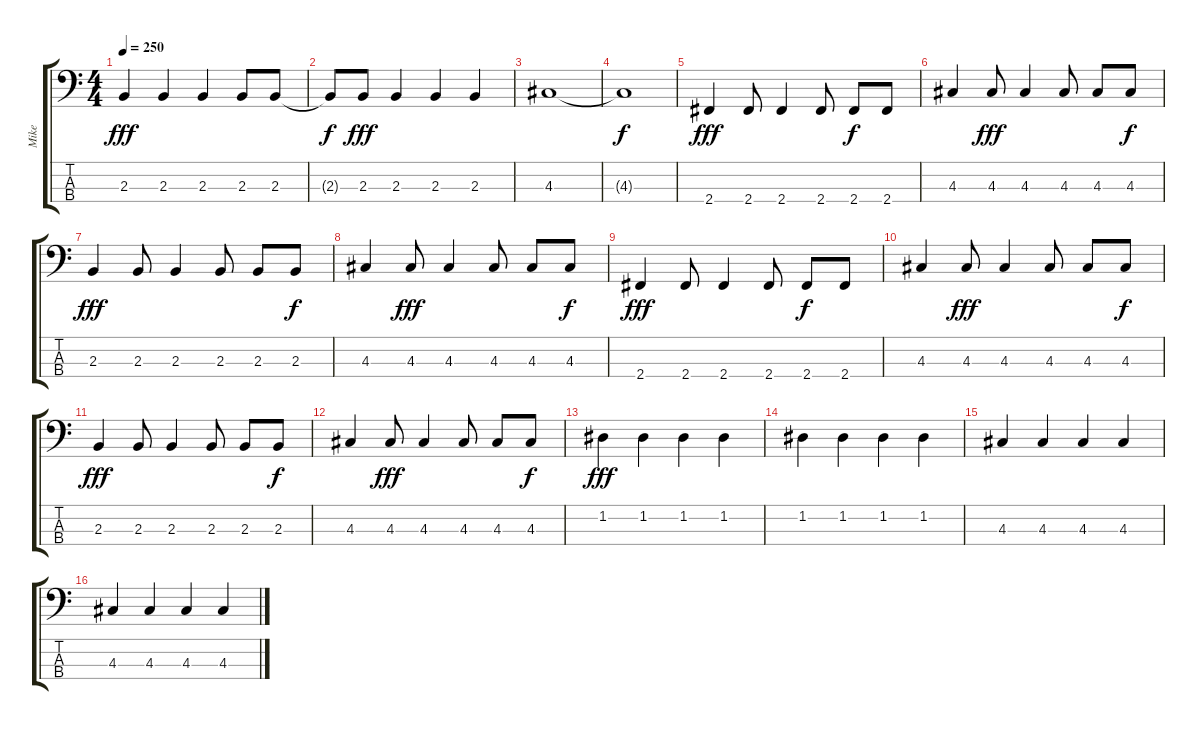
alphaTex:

\track ("Mike" "Mike") {instrument electricbasspick}
\staff {score tabs}
\tuning (G2 D2 A1 E1) {hide}
\ts (4 4)
\tempo 250
\clef f4
\ks c
2.3.4{dy fff} 2.3.4 2.3.4 2.3.8 2.3.8 |
2.3{t}.8{dy f} 2.3.8{dy fff} 2.3.4 2.3.4 2.3.4 |
4.3.1 |
4.3{t}.1{dy f} |
2.4.4{dy fff} 2.4.8 2.4.4 2.4.8 2.4.8{dy f} 2.4.8 |
4.3.4 4.3.8{dy fff} 4.3.4 4.3.8 4.3.8 4.3.8{dy f} |
2.3.4{dy fff} 2.3.8 2.3.4 2.3.8 2.3.8 2.3.8{dy f} |
4.3.4 4.3.8{dy fff} 4.3.4 4.3.8 4.3.8 4.3.8{dy f} |
2.4.4{dy fff} 2.4.8 2.4.4 2.4.8 2.4.8{dy f} 2.4.8 |
4.3.4 4.3.8{dy fff} 4.3.4 4.3.8 4.3.8 4.3.8{dy f} |
2.3.4{dy fff} 2.3.8 2.3.4 2.3.8 2.3.8 2.3.8{dy f} |
4.3.4 4.3.8{dy fff} 4.3.4 4.3.8 4.3.8 4.3.8{dy f} |
1.2.4{dy fff} 1.2.4 1.2.4 1.2.4 |
1.2.4 1.2.4 1.2.4 1.2.4 |
4.3.4 4.3.4 4.3.4 4.3.4 |
4.3.4 4.3.4 4.3.4 4.3.4
